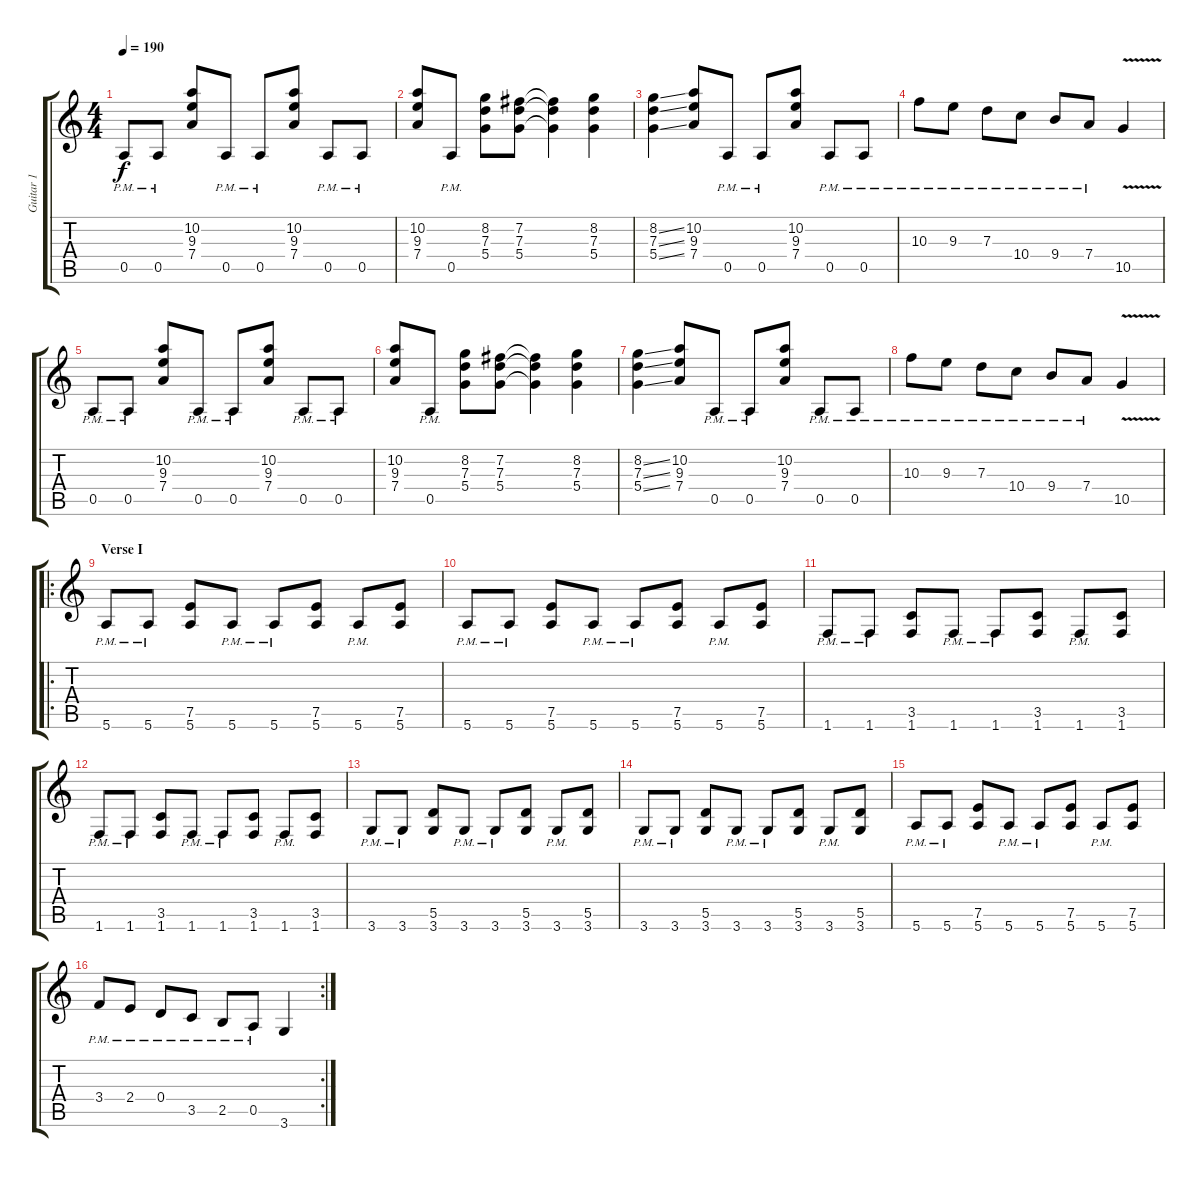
\track ("Guitar 1" "Guitar 1") {instrument distortionguitar}
\staff {score tabs}
\tuning (E4 B3 G3 D3 A2 E2) {hide}
\ts (4 4)
\tempo 190
\clef g2
\ks c
0.5{pm}.8{dy f} 0.5{pm}.8 (10.2 9.3 7.4).8 0.5{pm}.8 0.5{pm}.8 (10.2 9.3 7.4).8 0.5{pm}.8 0.5{pm}.8 |
(10.2 9.3 7.4).8 0.5{pm}.8 (8.2 7.3 5.4).8 (7.2 7.3 5.4).8 (7.2{t} 7.3{t} 5.4{t}).4 (8.2 7.3 5.4).4 |
(8.2{ss} 7.3{ss} 5.4{ss}).4 (10.2 9.3 7.4).8 0.5{pm}.8 0.5{pm}.8 (10.2 9.3 7.4).8 0.5{pm}.8 0.5{pm}.8 |
10.3{pm}.8 9.3{pm}.8 7.3{pm}.8 10.4{pm}.8 9.4{pm}.8 7.4{pm}.8 10.5{v}.4 |
0.5{pm}.8 0.5{pm}.8 (10.2 9.3 7.4).8 0.5{pm}.8 0.5{pm}.8 (10.2 9.3 7.4).8 0.5{pm}.8 0.5{pm}.8 |
(10.2 9.3 7.4).8 0.5{pm}.8 (8.2 7.3 5.4).8 (7.2 7.3 5.4).8 (7.2{t} 7.3{t} 5.4{t}).4 (8.2 7.3 5.4).4 |
(8.2{ss} 7.3{ss} 5.4{ss}).4 (10.2 9.3 7.4).8 0.5{pm}.8 0.5{pm}.8 (10.2 9.3 7.4).8 0.5{pm}.8 0.5{pm}.8 |
10.3{pm}.8 9.3{pm}.8 7.3{pm}.8 10.4{pm}.8 9.4{pm}.8 7.4{pm}.8 10.5{v}.4 |
\ro
\section ("" "Verse I")
5.6{pm}.8 5.6{pm}.8 (7.5 5.6).8 5.6{pm}.8 5.6{pm}.8 (7.5 5.6).8 5.6{pm}.8 (7.5 5.6).8 |
5.6{pm}.8 5.6{pm}.8 (7.5 5.6).8 5.6{pm}.8 5.6{pm}.8 (7.5 5.6).8 5.6{pm}.8 (7.5 5.6).8 |
1.6{pm}.8 1.6{pm}.8 (3.5 1.6).8 1.6{pm}.8 1.6{pm}.8 (3.5 1.6).8 1.6{pm}.8 (3.5 1.6).8 |
1.6{pm}.8 1.6{pm}.8 (3.5 1.6).8 1.6{pm}.8 1.6{pm}.8 (3.5 1.6).8 1.6{pm}.8 (3.5 1.6).8 |
3.6{pm}.8 3.6{pm}.8 (5.5 3.6).8 3.6{pm}.8 3.6{pm}.8 (5.5 3.6).8 3.6{pm}.8 (5.5 3.6).8 |
3.6{pm}.8 3.6{pm}.8 (5.5 3.6).8 3.6{pm}.8 3.6{pm}.8 (5.5 3.6).8 3.6{pm}.8 (5.5 3.6).8 |
5.6{pm}.8 5.6{pm}.8 (7.5 5.6).8 5.6{pm}.8 5.6{pm}.8 (7.5 5.6).8 5.6{pm}.8 (7.5 5.6).8 |
\rc 2
3.4{pm}.8 2.4{pm}.8 0.4{pm}.8 3.5{pm}.8 2.5{pm}.8 0.5{pm}.8 3.6.4
